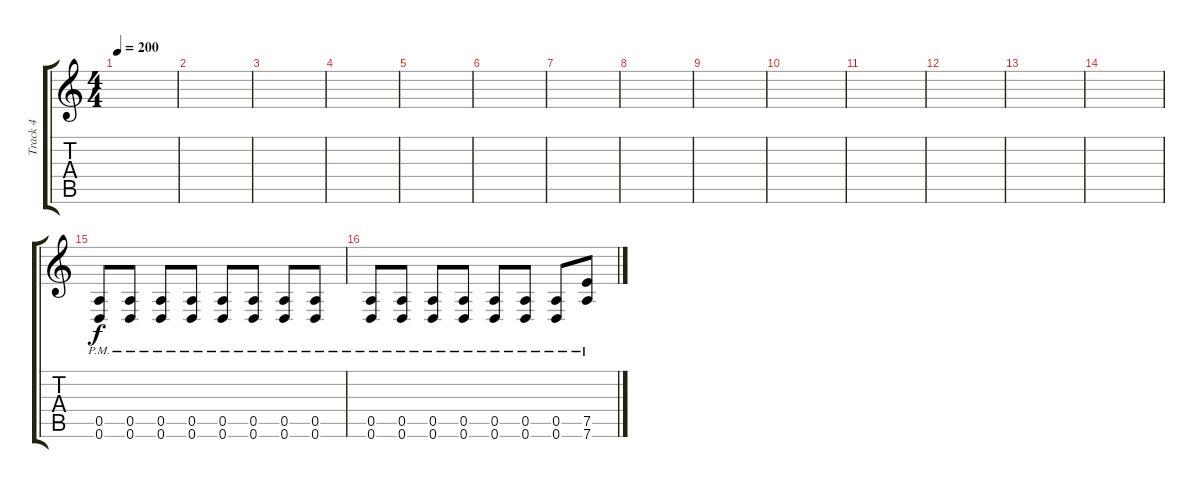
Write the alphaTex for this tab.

\track ("Track 4" "Track 4") {instrument distortionguitar}
\staff {score tabs}
\tuning (E4 B3 G3 D3 A2 D2) {hide}
\ts (4 4)
\tempo 200
\clef g2
\ks c
|
|
|
|
|
|
|
|
|
|
|
|
|
|
(0.5{pm} 0.6{pm}).8 (0.5{pm} 0.6{pm}).8 (0.5{pm} 0.6{pm}).8 (0.5{pm} 0.6{pm}).8 (0.5{pm} 0.6{pm}).8 (0.5{pm} 0.6{pm}).8 (0.5{pm} 0.6{pm}).8 (0.5{pm} 0.6{pm}).8 |
(0.5{pm} 0.6{pm}).8 (0.5{pm} 0.6{pm}).8 (0.5{pm} 0.6{pm}).8 (0.5{pm} 0.6{pm}).8 (0.5{pm} 0.6{pm}).8 (0.5{pm} 0.6{pm}).8 (0.5{pm} 0.6{pm}).8 (7.5{pm} 7.6{pm}).8
